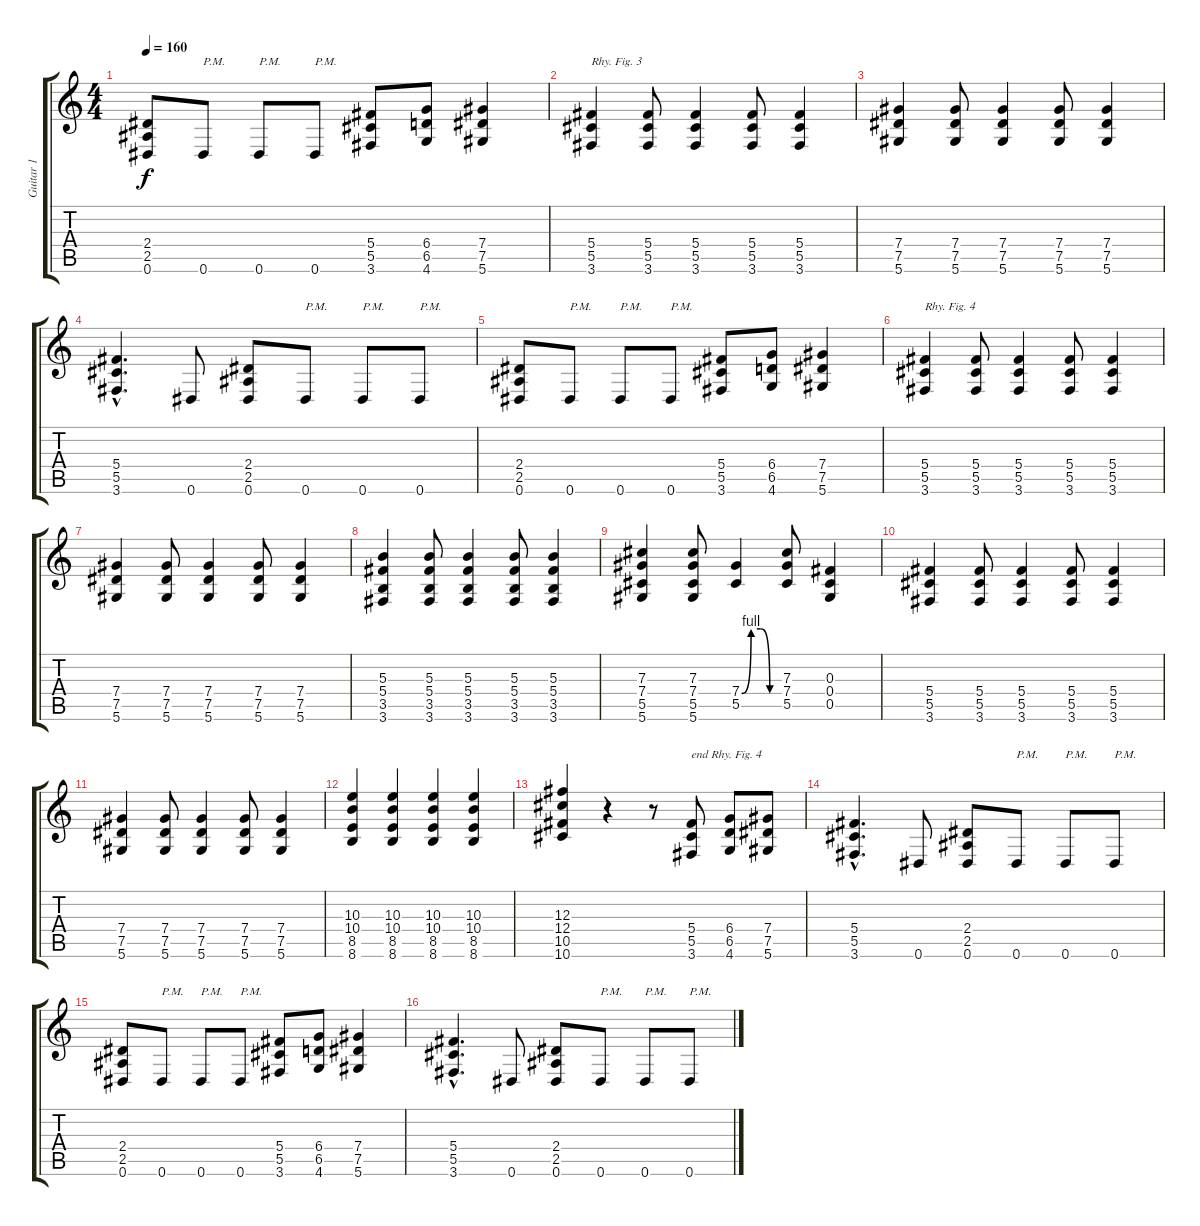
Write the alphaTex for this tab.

\track ("Guitar 1" "Guitar 1") {instrument distortionguitar}
\staff {score tabs}
\tuning (Eb4 Bb3 Gb3 Db3 Ab2 Eb2) {hide}
\ts (4 4)
\tempo 160
\clef g2
\ks c
(2.4 2.5 0.6).8{dy f} 0.6.8{txt "P.M."} 0.6.8{txt "P.M."} 0.6.8{txt "P.M."} (5.4 5.5 3.6).8 (6.4 6.5 4.6).8 (7.4 7.5 5.6).4 |
(5.4 5.5 3.6).4{txt "Rhy. Fig. 3"} (5.4 5.5 3.6).8 (5.4 5.5 3.6).4 (5.4 5.5 3.6).8 (5.4 5.5 3.6).4 |
(7.4 7.5 5.6).4 (7.4 7.5 5.6).8 (7.4 7.5 5.6).4 (7.4 7.5 5.6).8 (7.4 7.5 5.6).4 |
(5.4{hac} 5.5{hac} 3.6{hac}).4{d} 0.6.8 (2.4 2.5 0.6).8 0.6.8{txt "P.M."} 0.6.8{txt "P.M."} 0.6.8{txt "P.M."} |
(2.4 2.5 0.6).8 0.6.8{txt "P.M."} 0.6.8{txt "P.M."} 0.6.8{txt "P.M."} (5.4 5.5 3.6).8 (6.4 6.5 4.6).8 (7.4 7.5 5.6).4 |
(5.4 5.5 3.6).4{txt "Rhy. Fig. 4"} (5.4 5.5 3.6).8 (5.4 5.5 3.6).4 (5.4 5.5 3.6).8 (5.4 5.5 3.6).4 |
(7.4 7.5 5.6).4 (7.4 7.5 5.6).8 (7.4 7.5 5.6).4 (7.4 7.5 5.6).8 (7.4 7.5 5.6).4 |
(5.3 5.4 3.5 3.6).4 (5.3 5.4 3.5 3.6).8 (5.3 5.4 3.5 3.6).4 (5.3 5.4 3.5 3.6).8 (5.3 5.4 3.5 3.6).4 |
(7.3 7.4 5.5 5.6).4 (7.3 7.4 5.5 5.6).8 (7.4{be (custom 0 0 15 4 30 4 45 0 60 0)} 5.5).4 (7.3 7.4 5.5).8 (0.3 0.4 0.5).4 |
(5.4 5.5 3.6).4 (5.4 5.5 3.6).8 (5.4 5.5 3.6).4 (5.4 5.5 3.6).8 (5.4 5.5 3.6).4 |
(7.4 7.5 5.6).4 (7.4 7.5 5.6).8 (7.4 7.5 5.6).4 (7.4 7.5 5.6).8 (7.4 7.5 5.6).4 |
(10.3 10.4 8.5 8.6).4 (10.3 10.4 8.5 8.6).4 (10.3 10.4 8.5 8.6).4 (10.3 10.4 8.5 8.6).4 |
(12.3 12.4 10.5 10.6).4 r.4 r.8 (5.4 5.5 3.6).8{txt "end Rhy. Fig. 4"} (6.4 6.5 4.6).8 (7.4 7.5 5.6).8 |
(5.4{hac} 5.5{hac} 3.6{hac}).4{d} 0.6.8 (2.4 2.5 0.6).8 0.6.8{txt "P.M."} 0.6.8{txt "P.M."} 0.6.8{txt "P.M."} |
(2.4 2.5 0.6).8 0.6.8{txt "P.M."} 0.6.8{txt "P.M."} 0.6.8{txt "P.M."} (5.4 5.5 3.6).8 (6.4 6.5 4.6).8 (7.4 7.5 5.6).4 |
(5.4{hac} 5.5{hac} 3.6{hac}).4{d} 0.6.8 (2.4 2.5 0.6).8 0.6.8{txt "P.M."} 0.6.8{txt "P.M."} 0.6.8{txt "P.M."}
